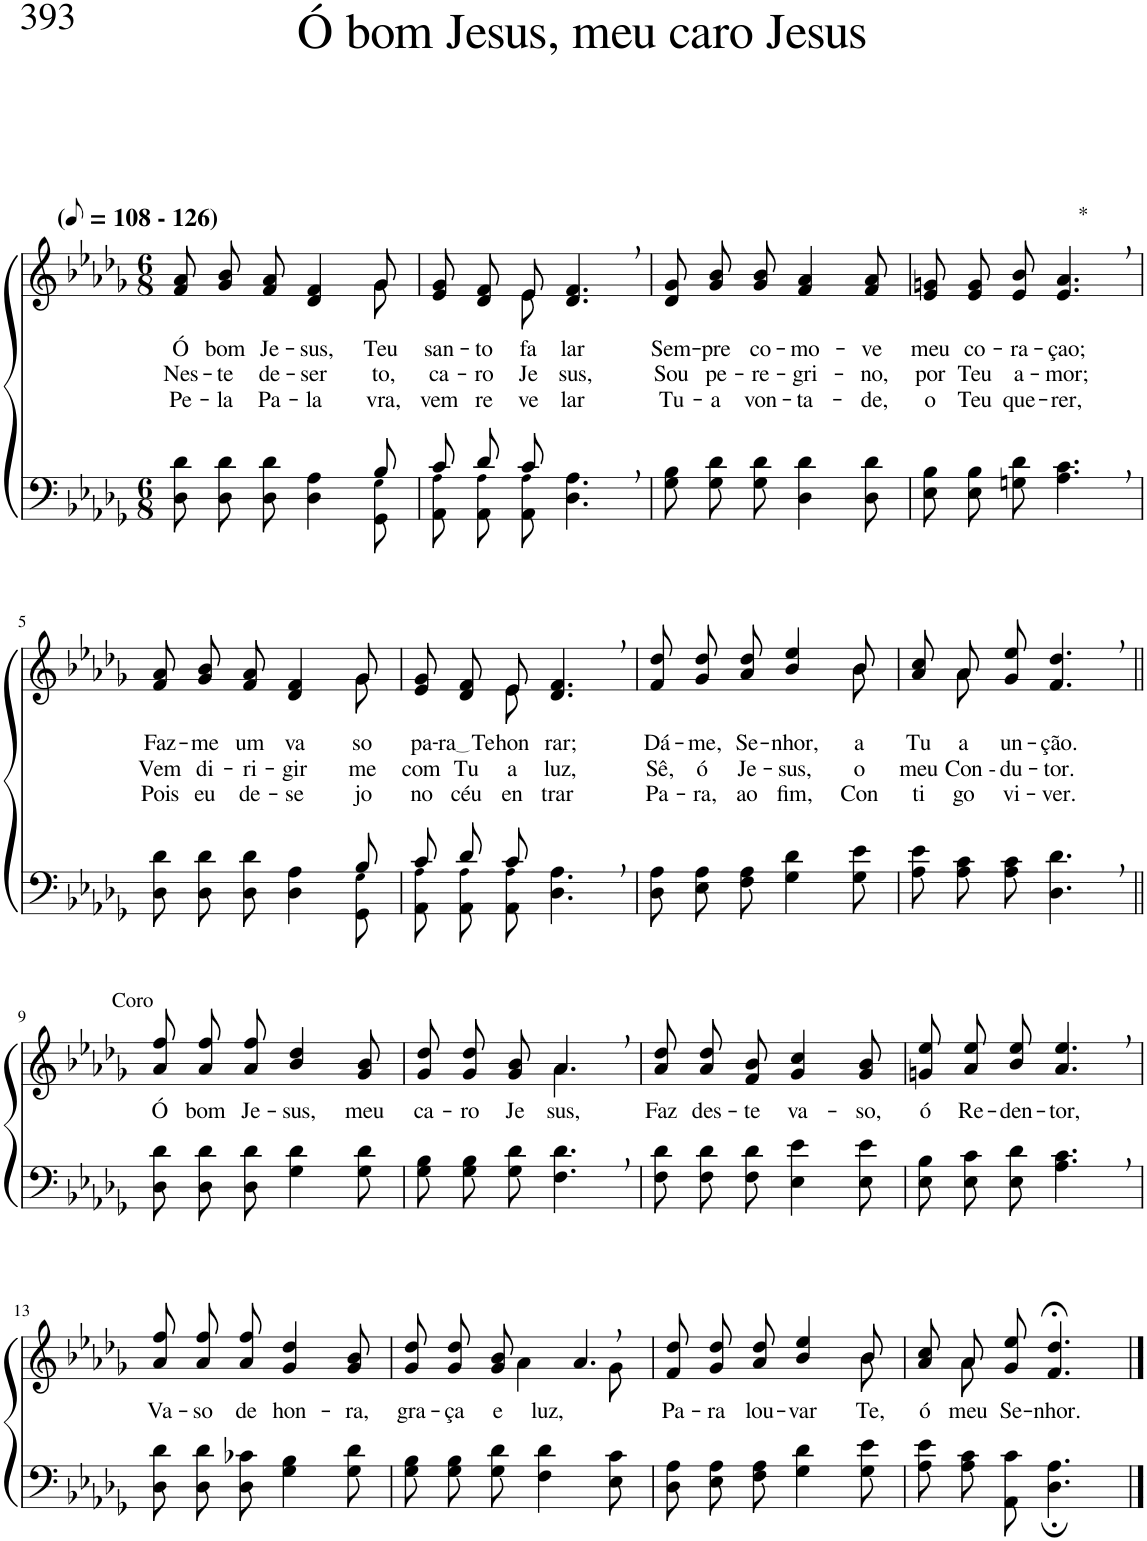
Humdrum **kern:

**kern	**kern	**text	**text	**text
*part2	*part1	*part1	*part1	*part1
*staff2	*staff1	*staff1	*staff1	*staff1
*I"Parte III e IV	*I"Parte I e II	*	*	*
*clefF4	*clefG2	*	*	*
*Trd2c3	*Trd2c3	*	*	*
*k[b-e-a-d-g-]	*k[b-e-a-d-g-]	*	*	*
*M6/8	*M6/8	*	*	*
*MM54	*MM54	*	*	*
=1	=1	=1	=1	=1
*^	*^	*	*	*
!	!	!LO:TX:a:B:t=(	!	!	!	!
!	!	!LO:TX:a:B:t=- 126)	!	!	!	!
!	!	!	!	!LO:LY:b	!LO:LY:b	!LO:LY:b
2ryy	8D-\ 8d-\L	2ryy	8f/ 8a-/L	Ó	Nes-	Pe-
!	!	!	!	!LO:LY:b	!LO:LY:b	!LO:LY:b
.	8D-\ 8d-\	.	8g-/ 8b-/	bom	-te	-la
!	!	!	!	!LO:LY:b	!LO:LY:b	!LO:LY:b
.	8D-\ 8d-\J	.	8f/ 8a-/J	Je-	de-	Pa-
!	!	!	!	!LO:LY:b	!LO:LY:b	!LO:LY:b
.	4D-\ 4A-\	.	4d-/ 4f/	-sus,	-ser-	-la-
8ryy	.	8ryy	.	.	.	.
!	!	!	!	!LO:LY:b	!LO:LY:b	!LO:LY:b
8B-/	8GG-\ 8G-!\	8g-\	8g-/	Teu	-to,	-vra,
=2	=2	=2	=2	=2	=2	=2
!	!	!	!	!LO:LY:b	!LO:LY:b	!LO:LY:b
8c/L	8AA-\ 8A-!\L	8e-/ 8g-/L	4ryy	san-	ca-	vem
!	!	!	!	!LO:LY:b	!LO:LY:b	!LO:LY:b
8d-/	8AA-\ 8A-!\	8d-/ 8f/	.	-to	-ro	re-
!	!	!	!	!LO:LY:b	!LO:LY:b	!LO:LY:b
8c/J	8AA-\ 8A-!\J	8e-/J	8e-\	fa-	Je-	-ve-
!	!	!	!	!LO:LY:b	!LO:LY:b	!LO:LY:b
4.ryy	4.D-\ 4.A-\	4.d-/, 4.f/,	4.ryy	-lar	-sus,	-lar
=3	=3	=3	=3	=3	=3	=3
!	!	!	!	!LO:LY:b	!LO:LY:b	!LO:LY:b
*v	*v	*	*	*	*	*
*	*v	*v	*	*	*
8G-\ 8B-\L	8d-/ 8g-/L	Sem-	Sou	Tu-
!	!	!LO:LY:b	!LO:LY:b	!LO:LY:b
8G-\ 8d-\	8g-/ 8b-/	-pre	pe-	-a
!	!	!LO:LY:b	!LO:LY:b	!LO:LY:b
8G-\ 8d-\J	8g-/ 8b-/J	co-	-re-	von-
!	!	!LO:LY:b	!LO:LY:b	!LO:LY:b
4D-\ 4d-\	4f/ 4a-/	-mo-	-gri-	-ta-
!	!	!LO:LY:b	!LO:LY:b	!LO:LY:b
8D-\ 8d-\	8f/ 8a-/	-ve	-no,	-de,
=4	=4	=4	=4	=4
!	!	!LO:LY:b	!LO:LY:b	!LO:LY:b
8E-\ 8B-\L	8e-/ 8gn/L	meu	por	o
!	!	!LO:LY:b	!LO:LY:b	!LO:LY:b
8E-\ 8B-\	8e-/ 8g/	co-	Teu	Teu
!	!	!LO:LY:b	!LO:LY:b	!LO:LY:b
8Gn\ 8d-\J	8e-/ 8b-/J	-ra-	a-	que-
!	!LO:TX:a:t=*	!	!	!
!	!	!LO:LY:b	!LO:LY:b	!LO:LY:b
4.A-\, 4.c\,	4.e-/, 4.a-/,	-çao;	-mor;	-rer,
!!LO:LB:g=z
=5	=5	=5	=5	=5
*^	*^	*	*	*
!	!	!	!	!LO:LY:b	!LO:LY:b	!LO:LY:b
2ryy	8D-\ 8d-\L	2ryy	8f/ 8a-/L	Faz-	Vem	Pois
!	!	!	!	!LO:LY:b	!LO:LY:b	!LO:LY:b
.	8D-\ 8d-\	.	8g-/ 8b-/	-me	di-	eu
!	!	!	!	!LO:LY:b	!LO:LY:b	!LO:LY:b
.	8D-\ 8d-\J	.	8f/ 8a-/J	um	-ri-	de-
!	!	!	!	!LO:LY:b	!LO:LY:b	!LO:LY:b
.	4D-\ 4A-\	.	4d-/ 4f/	va-	-gir-	-se-
8ryy	.	8ryy	.	.	.	.
!	!	!	!	!LO:LY:b	!LO:LY:b	!LO:LY:b
8B-/	8GG-\ 8G-!\	8g-\	8g-/	-so	-me	-jo
=6	=6	=6	=6	=6	=6	=6
!	!	!	!	!LO:LY:b	!LO:LY:b	!LO:LY:b
8c/L	8AA-\ 8A-!\L	8e-/ 8g-/L	4ryy	pa-	com	no
!	!	!	!	!LO:LY:b	!LO:LY:b	!LO:LY:b
8d-/	8AA-\ 8A-!\	8d-/ 8f/	.	ra Te	Tu-	céu
!	!	!	!	!LO:LY:b	!LO:LY:b	!LO:LY:b
8c/J	8AA-\ 8A-!\J	8e-/J	8e-\	hon-	-a	en-
!	!	!	!	!LO:LY:b	!LO:LY:b	!LO:LY:b
4.ryy	4.D-\ 4.A-\	4.d-/, 4.f/,	4.ryy	-rar;	luz,	-trar
=7	=7	=7	=7	=7	=7	=7
!	!	!	!	!LO:LY:b	!LO:LY:b	!LO:LY:b
*v	*v	*	*	*	*	*
8D-\ 8A-\L	8f/ 8dd-/L	8ryy	Dá-	Sê,	Pa-
!	!	!	!LO:LY:b	!LO:LY:b	!LO:LY:b
*	*v	*v	*	*	*
8E-\ 8A-\	8g-/ 8dd-/	-me,	ó	-ra,
!	!	!LO:LY:b	!LO:LY:b	!LO:LY:b
8F\ 8A-\J	8a-/ 8dd-/J	Se-	Je-	ao
!	!	!LO:LY:b	!LO:LY:b	!LO:LY:b
4G-\ 4d-\	4b-/ 4ee-/	-nhor,	-sus,	fim,
*	*^	*	*	*
!	!	!	!LO:LY:b	!LO:LY:b	!LO:LY:b
8G-\ 8e-\	8b-/	8b-\	a	o	Con-
=8	=8	=8	=8	=8	=8
!	!	!	!LO:LY:b	!LO:LY:b	!LO:LY:b
8A-\ 8e-\L	8a-\ 8cc\L	8ryy	Tu-	meu	-ti-
!	!	!	!LO:LY:b	!LO:LY:b	!LO:LY:b
8A-\ 8c\	8a-\	8a-\	-a	Con --	-go
!	!	!	!LO:LY:b	!LO:LY:b	!LO:LY:b
8A-\ 8c\J	8g-\ 8ee-\J	2ryy	un-	-du-	vi-
!	!	!	!LO:LY:b	!LO:LY:b	!LO:LY:b
4.D-\, 4.d-\,	4.f/, 4.dd-/,	.	-ção.	-tor.	-ver.
*	*v	*v	*	*	*
!!LO:LB:g=z
=9||	=9||	=9||	=9||	=9||
!	!LO:TX:a:t=Coro	!	!	!
!	!	!LO:LY:b	!	!
8D-\ 8d-\L	8a-\ 8ff\L	Ó	.	.
!	!	!LO:LY:b	!	!
8D-\ 8d-\	8a-\ 8ff\	bom	.	.
!	!	!LO:LY:b	!	!
8D-\ 8d-\J	8a-\ 8ff\J	Je-	.	.
!	!	!LO:LY:b	!	!
4G-\ 4d-\	4b-/ 4dd-/	-sus,	.	.
!	!	!LO:LY:b	!	!
8G-\ 8d-\	8g-/ 8b-/	meu	.	.
=10	=10	=10	=10	=10
!	!	!LO:LY:b	!	!
*	*^	*	*	*
8G-\ 8B-\L	8g-/ 8dd-/L	4.ryy	ca-	.	.
!	!	!	!LO:LY:b	!	!
8G-\ 8B-\	8g-/ 8dd-/	.	-ro	.	.
!	!	!	!LO:LY:b	!	!
8G-\ 8d-\J	8g-/ 8b-/J	.	Je-	.	.
!	!	!	!LO:LY:b	!	!
4.F\, 4.d-\,	4.a-,/	4.a-\	-sus,	.	.
=11	=11	=11	=11	=11	=11
!	!	!	!LO:LY:b	!	!
*	*v	*v	*	*	*
8F\ 8d-\L	8a-/ 8dd-/L	Faz	.	.
!	!	!LO:LY:b	!	!
8F\ 8d-\	8a-/ 8dd-/	des-	.	.
!	!	!LO:LY:b	!	!
8F\ 8d-\J	8f/ 8b-/J	-te	.	.
!	!	!LO:LY:b	!	!
4E-\ 4e-\	4g-/ 4cc/	va-	.	.
!	!	!LO:LY:b	!	!
8E-\ 8e-\	8g-/ 8b-/	-so,	.	.
=12	=12	=12	=12	=12
!	!	!LO:LY:b	!	!
8E-\ 8B-\L	8gn\ 8ee-\L	ó	.	.
!	!	!LO:LY:b	!	!
8E-\ 8c\	8a-\ 8ee-\	Re-	.	.
!	!	!LO:LY:b	!	!
8E-\ 8d-\J	8b-\ 8ee-\J	-den-	.	.
!	!	!LO:LY:b	!	!
4.A-\, 4.c\,	4.a-/, 4.ee-/,	-tor,	.	.
!!LO:LB:g=z
=13	=13	=13	=13	=13
!	!	!LO:LY:b	!	!
8D-\ 8d-\L	8a-\ 8ff\L	Va-	.	.
!	!	!LO:LY:b	!	!
8D-\ 8d-\	8a-\ 8ff\	-so	.	.
!	!	!LO:LY:b	!	!
8D-\ 8c-X\J	8a-\ 8ff\J	de	.	.
!	!	!LO:LY:b	!	!
4G-\ 4B-\	4g-/ 4dd-/	hon-	.	.
!	!	!LO:LY:b	!	!
8G-\ 8d-\	8g-/ 8b-/	-ra,	.	.
=14	=14	=14	=14	=14
!	!	!LO:LY:b	!	!
*	*^	*	*	*
8G-\ 8B-\L	8g-/ 8dd-/L	4.ryy	gra-	.	.
!	!	!	!LO:LY:b	!	!
8G-\ 8B-\	8g-/ 8dd-/	.	-ça	.	.
!	!	!	!LO:LY:b	!	!
8G-\ 8d-\J	8g-/ 8b-/J	.	e	.	.
!	!	!	!LO:LY:b	!	!
4F\ 4d-\	4.a-,/	4a-\	luz,	.	.
8E-\ 8c\	.	8g-\	.	.	.
=15	=15	=15	=15	=15	=15
!	!	!	!LO:LY:b	!	!
8D-\ 8A-\L	8f/ 8dd-/L	8ryy	Pa-	.	.
!	!	!	!LO:LY:b	!	!
*	*v	*v	*	*	*
8E-\ 8A-\	8g-/ 8dd-/	-ra	.	.
!	!	!LO:LY:b	!	!
8F\ 8A-\J	8a-/ 8dd-/J	lou-	.	.
!	!	!LO:LY:b	!	!
4G-\ 4d-\	4b-/ 4ee-/	-var-	.	.
*	*^	*	*	*
!	!	!	!LO:LY:b	!	!
8G-\ 8e-\	8b-/	8b-\	-Te,	.	.
=16	=16	=16	=16	=16	=16
!	!	!	!LO:LY:b	!	!
8A-\ 8e-\L	8a-\ 8cc\L	8ryy	ó	.	.
!	!	!	!LO:LY:b	!	!
8A-\ 8c\	8a-\	8a-\	meu	.	.
!	!	!	!LO:LY:b	!	!
8AA-\ 8c\J	8g-\ 8ee-\J	2ryy	Se-	.	.
!	!	!	!LO:LY:b	!	!
4.D-\; 4.A-\;	4.f/;< 4.dd-/;<	.	-nhor.	.	.
*	*v	*v	*	*	*
==	==	==	==	==
*-	*-	*-	*-	*-
